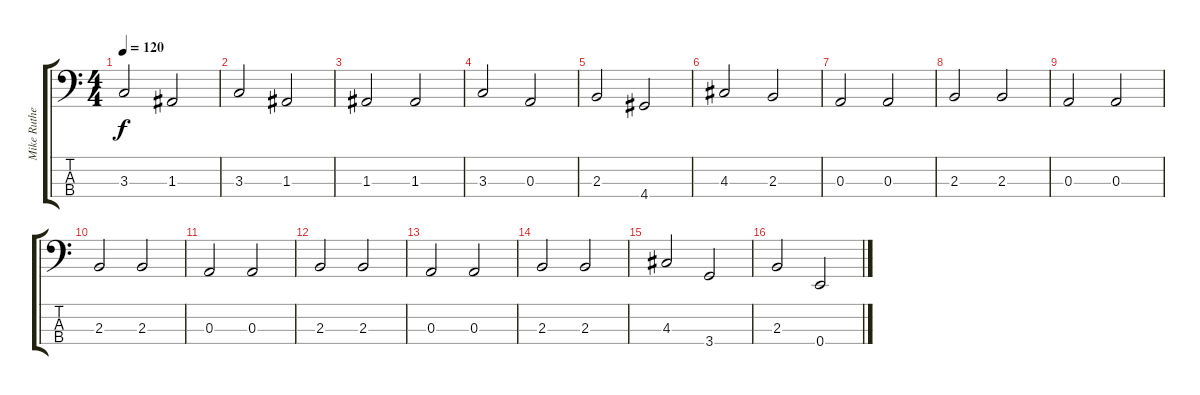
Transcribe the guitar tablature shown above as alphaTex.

\track ("Mike Rutherford" "Mike Ruthe") {instrument electricbassfinger}
\staff {score tabs}
\tuning (G2 D2 A1 E1) {hide}
\ts (4 4)
\tempo 120
\clef f4
\ks c
3.3.2{dy f} 1.3.2 |
3.3.2 1.3.2 |
1.3.2 1.3.2 |
3.3.2 0.3.2 |
2.3.2 4.4.2 |
4.3.2 2.3.2 |
0.3.2 0.3.2 |
2.3.2 2.3.2 |
0.3.2 0.3.2 |
2.3.2 2.3.2 |
0.3.2 0.3.2 |
2.3.2 2.3.2 |
0.3.2 0.3.2 |
2.3.2 2.3.2 |
4.3.2 3.4.2 |
2.3.2 0.4.2
